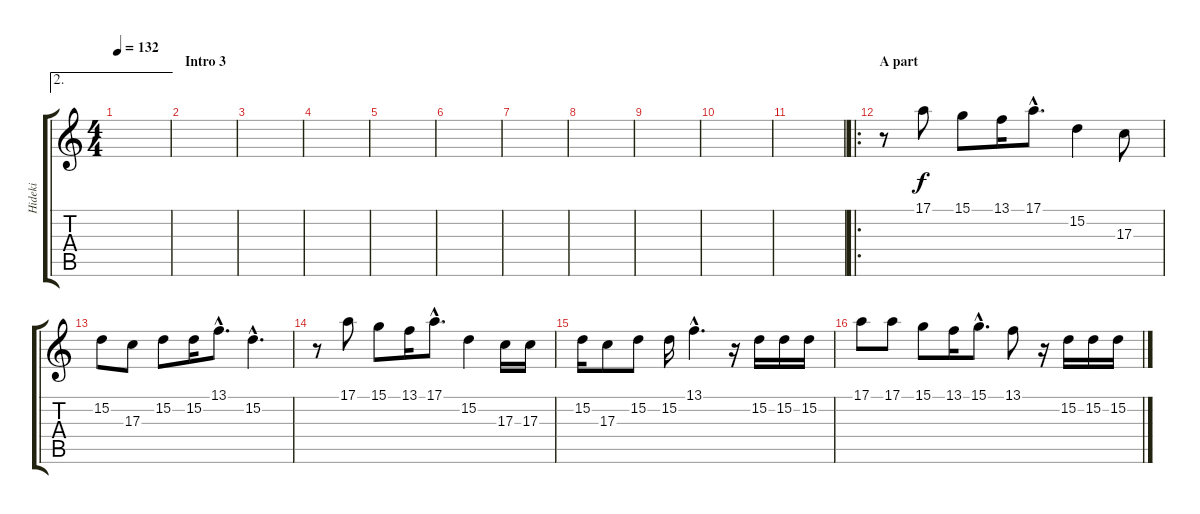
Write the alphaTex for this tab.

\track ("Hideki" "Hideki") {instrument cello}
\staff {score tabs}
\tuning (E4 B3 G3 D3 A2 E2) {hide}
\ae 2
\ts (4 4)
\tempo 132
\clef g2
\ks c
|
\section ("" "Intro 3")
|
|
|
|
|
|
|
|
|
|
\ro
\section ("" "A part")
r.8 17.1.8 15.1.8 13.1.16 17.1{hac}.8{d} 15.2.4 17.3.8 |
15.2.8 17.3.8 15.2.8 15.2.16 13.1{hac}.8{d} 15.2{hac}.4{d} |
r.8 17.1.8 15.1.8 13.1.16 17.1{hac}.8{d} 15.2.4 17.3.16 17.3.16 |
15.2.16 17.3.8 15.2.8 15.2.16 13.1{hac}.4{d} r.16 15.2.16 15.2.16 15.2.16 |
17.1.8 17.1.8 15.1.8 13.1.16 15.1{hac}.8{d} 13.1.8 r.16 15.2.16 15.2.16 15.2.16
